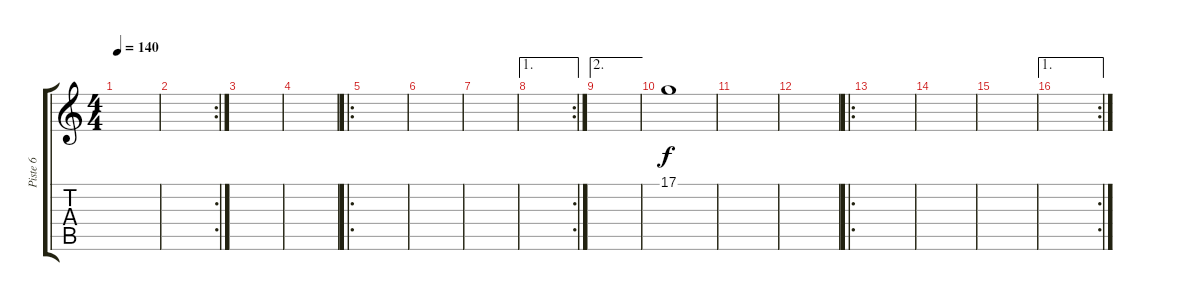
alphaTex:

\track ("Piste 6" "Piste 6") {instrument lead2sawtooth}
\staff {score tabs}
\tuning (D4 A3 F3 C3 G2 C2) {hide}
\ts (4 4)
\tempo 140
\clef g2
\ks c
|
\rc 2
|
|
|
\ro
|
|
|
\ae 1
\rc 2
|
\ae 2
|
17.1.1 |
|
|
\ro
|
|
|
\ae 1
\rc 2
